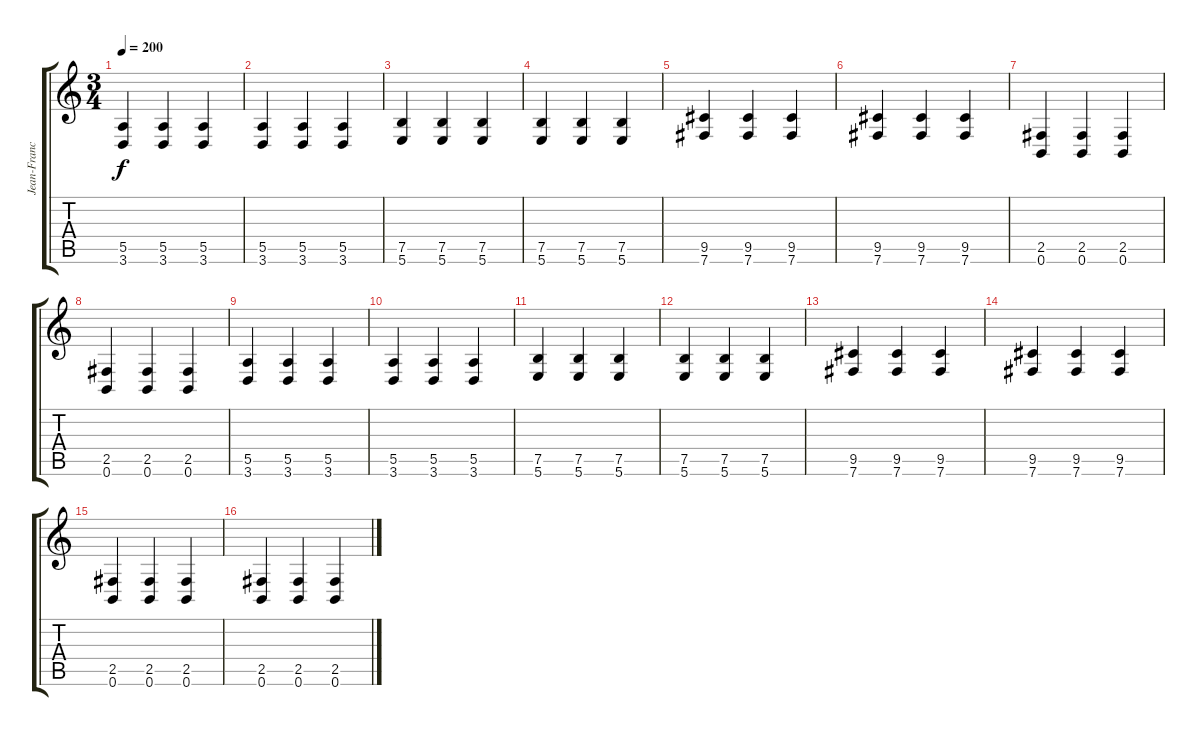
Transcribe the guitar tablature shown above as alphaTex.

\track ("Jean-Francois Dagenais Rythm" "Jean-Franc") {instrument distortionguitar}
\staff {score tabs}
\tuning (B3 Gb3 D3 A2 E2 B1) {hide}
\ts (3 4)
\tempo 200
\clef g2
\ks c
(5.5 3.6).4{dy f} (5.5 3.6).4 (5.5 3.6).4 |
(5.5 3.6).4 (5.5 3.6).4 (5.5 3.6).4 |
\section ("" "")
(7.5 5.6).4 (7.5 5.6).4 (7.5 5.6).4 |
(7.5 5.6).4 (7.5 5.6).4 (7.5 5.6).4 |
(9.5 7.6).4 (9.5 7.6).4 (9.5 7.6).4 |
(9.5 7.6).4 (9.5 7.6).4 (9.5 7.6).4 |
(2.5 0.6).4 (2.5 0.6).4 (2.5 0.6).4 |
(2.5 0.6).4 (2.5 0.6).4 (2.5 0.6).4 |
(5.5 3.6).4 (5.5 3.6).4 (5.5 3.6).4 |
(5.5 3.6).4 (5.5 3.6).4 (5.5 3.6).4 |
\section ("" "")
(7.5 5.6).4 (7.5 5.6).4 (7.5 5.6).4 |
(7.5 5.6).4 (7.5 5.6).4 (7.5 5.6).4 |
(9.5 7.6).4 (9.5 7.6).4 (9.5 7.6).4 |
(9.5 7.6).4 (9.5 7.6).4 (9.5 7.6).4 |
(2.5 0.6).4 (2.5 0.6).4 (2.5 0.6).4 |
(2.5 0.6).4 (2.5 0.6).4 (2.5 0.6).4
